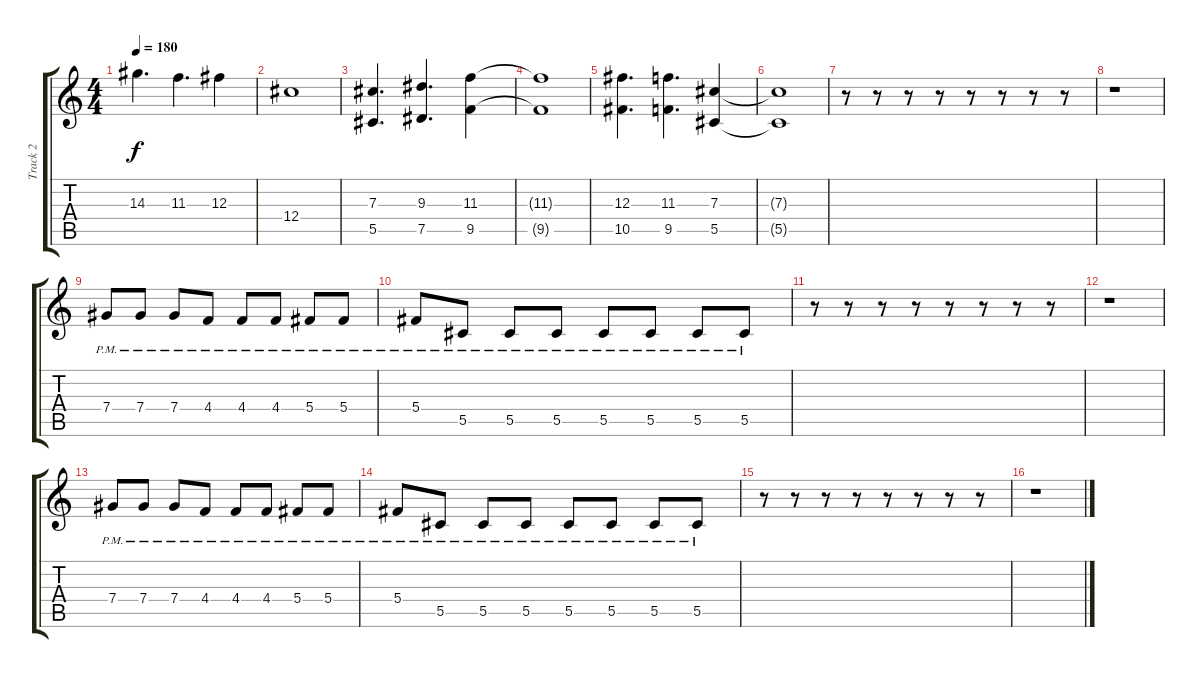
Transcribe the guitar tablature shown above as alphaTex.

\track ("Track 2" "Track 2") {instrument distortionguitar}
\staff {score tabs}
\tuning (Eb4 Bb3 Gb3 Db3 Ab2 Eb2) {hide}
\ts (4 4)
\tempo 180
\clef g2
\ks c
14.3.4{d dy f} 11.3.4{d} 12.3.4 |
12.4.1 |
(7.3 5.5).4{d} (9.3 7.5).4{d} (11.3 9.5).4 |
(11.3{t} 9.5{t}).1 |
(12.3 10.5).4{d} (11.3 9.5).4{d} (7.3 5.5).4 |
(7.3{t} 5.5{t}).1 |
r.8 r.8 r.8 r.8 r.8 r.8 r.8 r.8 |
r.1 |
7.4{pm}.8 7.4{pm}.8 7.4{pm}.8 4.4{pm}.8 4.4{pm}.8 4.4{pm}.8 5.4{pm}.8 5.4{pm}.8 |
5.4{pm}.8 5.5{pm}.8 5.5{pm}.8 5.5{pm}.8 5.5{pm}.8 5.5{pm}.8 5.5{pm}.8 5.5{pm}.8 |
r.8 r.8 r.8 r.8 r.8 r.8 r.8 r.8 |
r.1 |
7.4{pm}.8 7.4{pm}.8 7.4{pm}.8 4.4{pm}.8 4.4{pm}.8 4.4{pm}.8 5.4{pm}.8 5.4{pm}.8 |
5.4{pm}.8 5.5{pm}.8 5.5{pm}.8 5.5{pm}.8 5.5{pm}.8 5.5{pm}.8 5.5{pm}.8 5.5{pm}.8 |
r.8 r.8 r.8 r.8 r.8 r.8 r.8 r.8 |
r.1
